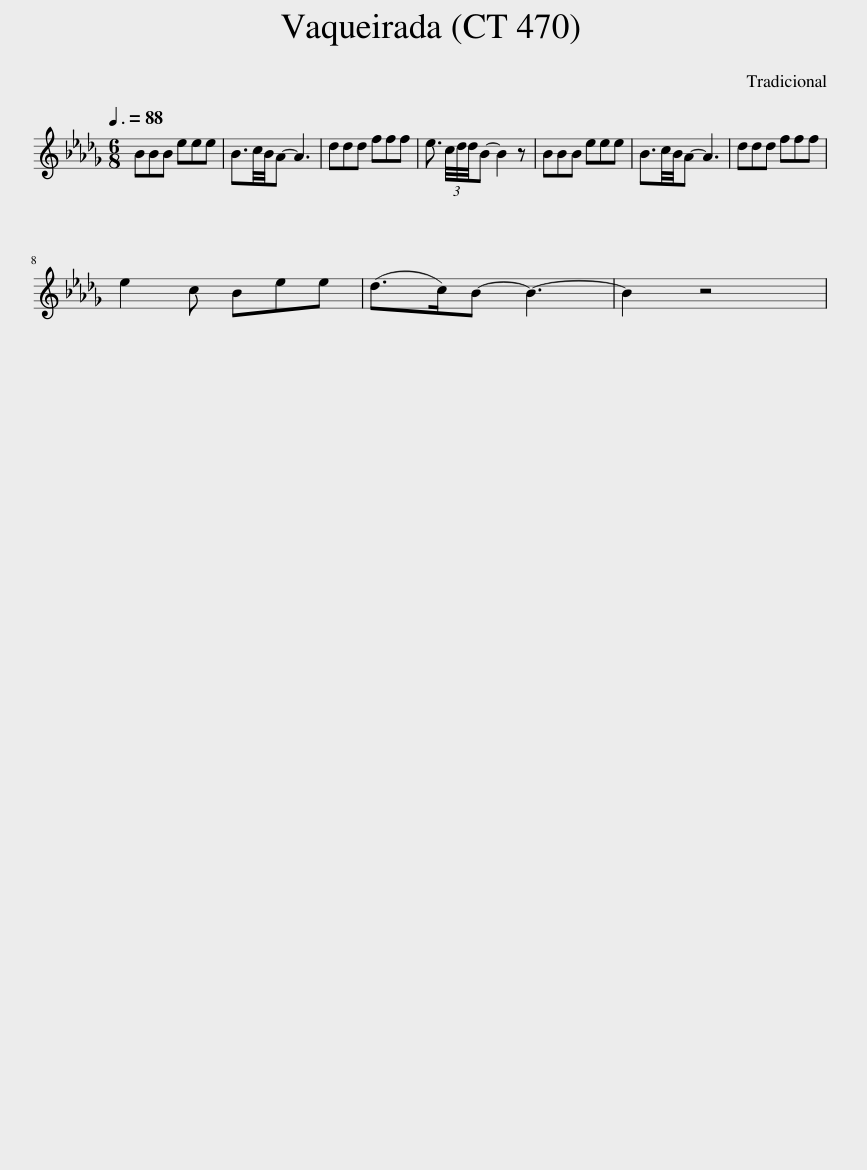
X:1
L:1/8
Q:3/8=88
M:6/8
I:linebreak $
K:Bbmin
V:1 treble
V:1
 BBB eee | B3/2c/4B/4A- A3 | ddd fff | e3/2 (3c/4d/4d/4B- B2 z | BBB eee | %5
 B3/2c/4B/4A- A3 | ddd fff |$ e2 c Bee | (d>c)B- B3- | B2 z4 | %10
